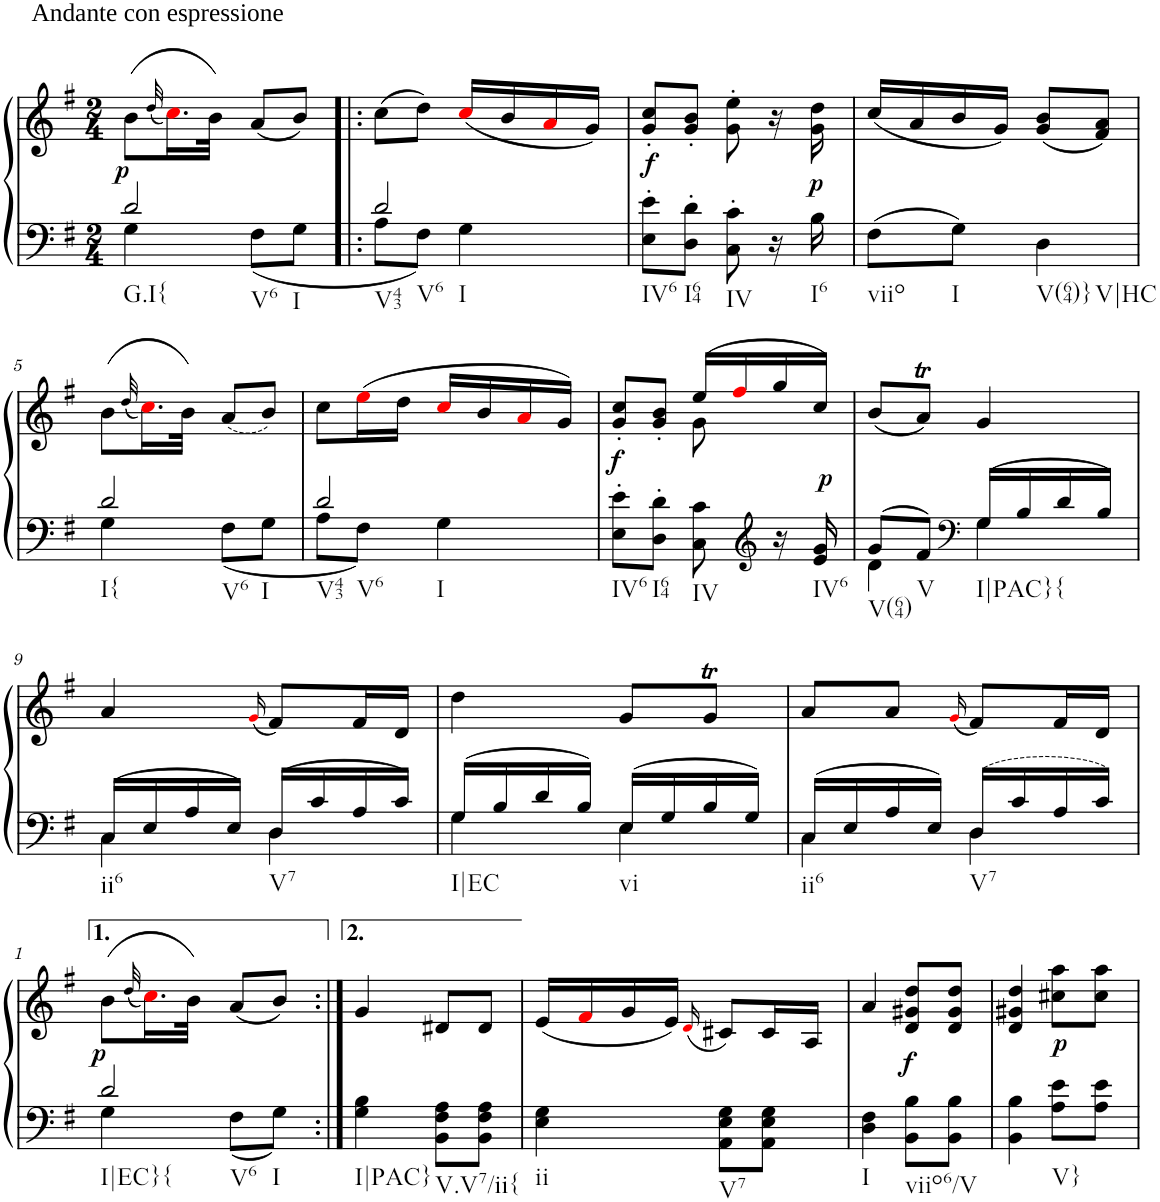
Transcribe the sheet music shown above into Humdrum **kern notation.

**kern	**kern	**dynam
*part1	*part1	*part1
*staff2	*staff1	*staff1/2
*I"Klavier linke Hand	*	*
*clefF4	*clefG2	*
*k[f#]	*k[f#]	*
*M2/4	*M2/4	*
=1	=1	=1
*^	*	*
!	!	!LO:TX:a:t=Andante con espressione	!
!LO:TX:b:t=G.I{	!	!	!
!LO:TX:b:t=V6	!	!	!
!LO:TX:b:t=I	!	!	!
!	!	!	!LO:DY:b
2d/	4G\	(8b\L	p
.	.	(32qdd/	.
.	.	16.cci\L)	.
.	.	32b\JJk)	.
.	8F#\L	(8a/L	.
.	8G\J	8b/J)	.
=2!|:	=2!|:	=2!|:	=2!|:
!LO:TX:b:t=V43	!	!	!
!LO:TX:b:t=V6	!	!	!
!LO:TX:b:t=I	!	!	!
2d/	8A\L	(8cc\L	.
.	8F#\J	8dd\J)	.
.	4G\	(16cci/LL	.
.	.	16b/	.
.	.	16ai/	.
.	.	16g/JJ)	.
*v	*v	*	*
=3	=3	=3
!LO:TX:b:t=IV6	!	!
!	!	!LO:DY:b
8E\' 8e\'L	8g/' 8cc/'L	f
!LO:TX:b:t=I64	!	!
8D\' 8d\'J	8g/' 8b/'J	.
!LO:TX:b:t=IV	!	!
8C\' 8c\'	8g\' 8ee\'	.
16r	16r	.
!LO:TX:b:t=I6	!	!
!	!	!LO:DY:b
16B\	16g\ 16dd\	p
=4	=4	=4
!LO:TX:b:t=viio	!	!
8F#\L	(16cc/LL	.
.	16a/	.
!LO:TX:b:t=I	!	!
8G\J	16b/	.
.	16g/JJ)	.
!LO:TX:b:t=V(64)}	!	!
!LO:TX:b:t=V|HC	!	!
4D\	(8g/ 8b/L	.
.	8f#/ 8a/J)	.
!!LO:LB:g=z
=5	=5	=5
*^	*	*
!LO:TX:b:t=I{	!	!	!
!LO:TX:b:t=V6	!	!	!
!LO:TX:b:t=I	!	!	!
2d/	4G\	(8b\L	.
.	.	(32qdd/	.
.	.	16.cci\L)	.
.	.	32b\JJk)	.
.	8F#\L	(8a/L	.
.	8G\J	8b/J)	.
=6	=6	=6	=6
!LO:TX:b:t=V43	!	!	!
!LO:TX:b:t=V6	!	!	!
!LO:TX:b:t=I	!	!	!
2d/	8A\L	8cc\L	.
.	8F#\J	(16eei\L	.
.	.	16dd\JJ	.
.	4G\	16cci/LL	.
.	.	16b/	.
.	.	16ai/	.
.	.	16g/JJ)	.
*v	*v	*	*
=7	=7	=7
*	*^	*
!LO:TX:b:t=IV6	!	!	!
!	!	!	!LO:DY:b
8E\' 8e\'L	8g/'< 8cc/'<L	4ryy	f
!LO:TX:b:t=I64	!	!	!
8D\' 8d\'J	8g/'< 8b/'<J	.	.
!LO:TX:b:t=IV	!	!	!
8C\ 8c\	(16ee/LL	8g\	.
.	16ff#i/	.	.
*clefG2	*	*	*
16r	16gg/	8ryy	.
!LO:TX:b:t=IV6	!	!	!
!	!	!	!LO:DY:a=2
16e/ 16g/	16cc/JJ)	.	p
*	*v	*v	*
=8	=8	=8
*^	*	*
!LO:TX:b:t=V(64)	!	!	!
8g/L	4d\	(8b/L	.
!LO:TX:b:t=V	!	!	!
8f#/J	.	8aT/J)	.
*clefF4	*	*	*
!LO:TX:b:t=I|PAC}{	!	!	!
16G/LL	4G\	4g/	.
16B/	.	.	.
16d/	.	.	.
16B/JJ	.	.	.
!!LO:LB:g=z
=9	=9	=9	=9
!LO:TX:b:t=ii6	!	!	!
16C/LL	4C\	4a/	.
16E/	.	.	.
16A/	.	.	.
16E/JJ	.	.	.
.	.	(16qgi/	.
!LO:TX:b:t=V7	!	!	!
16D/LL	4D\	8f#/L)	.
16c/	.	.	.
16A/	.	16f#/L	.
16c/JJ	.	16d/JJ	.
=10	=10	=10	=10
!LO:TX:b:t=I|EC	!	!	!
16G/LL	4G\	4dd\	.
16B/	.	.	.
16d/	.	.	.
16B/JJ	.	.	.
!LO:TX:b:t=vi	!	!	!
16E/LL	4E\	8g/L	.
16G/	.	.	.
16B/	.	8gT/J	.
16G/JJ	.	.	.
=11	=11	=11	=11
!LO:TX:b:t=ii6	!	!	!
16C/LL	4C\	8a/L	.
16E/	.	.	.
16A/	.	8a/J	.
16E/JJ	.	.	.
.	.	(16qgi/	.
!LO:TX:b:t=V7	!	!	!
16D/LL	4D\	8f#/L)	.
16c/	.	.	.
16A/	.	16f#/L	.
16c/JJ	.	16d/JJ	.
!!LO:LB:g=z
=1	=1	=1	=1
!LO:TX:b:t=I|EC}{	!	!	!
!LO:TX:b:t=V6	!	!	!
!LO:TX:b:t=I	!	!	!
!	!	!	!LO:DY:b
2d/	4G\	(8b\L	p
.	.	(32qdd/	.
.	.	16.cci\L)	.
.	.	32b\JJk)	.
.	8F#\L	(8a/L	.
.	8G\J	8b/J)	.
=12:|!	=12:|!	=12:|!	=12:|!
!LO:TX:b:t=I|PAC}	!	!	!
*v	*v	*	*
4G\ 4B\	4g/	.
!LO:TX:b:t=V.V7/ii{	!	!
8BB\ 8F#\ 8A\L	8d#X/L	.
8BB\ 8F#\ 8A\J	8d#/J	.
=13	=13	=13
!LO:TX:b:t=ii	!	!
4E\ 4G\	(16e/LL	.
.	16f#i/	.
.	16g/	.
.	16e/JJ)	.
.	(16qdi/	.
!LO:TX:b:t=V7	!	!
8AA\ 8E\ 8G\L	8c#X/L)	.
8AA\ 8E\ 8G\J	16c#/L	.
.	16A/JJ	.
=14	=14	=14
!LO:TX:b:t=I	!	!
4D\ 4F#\	4a/	.
!LO:TX:b:t=viio6/V	!	!
!	!	!LO:DY:b
8BB\ 8B\L	8d/ 8g#X/ 8dd/L	f
8BB\ 8B\J	8d/ 8g#/ 8dd/J	.
=15	=15	=15
4BB\ 4B\	4d/ 4g#X/ 4dd/	.
!LO:TX:b:t=V}	!	!
!	!	!LO:DY:b
8A\ 8e\L	8cc#X\ 8aa\L	p
8A\ 8e\J	8cc#\ 8aa\J	.
=	=	=
*-	*-	*-
